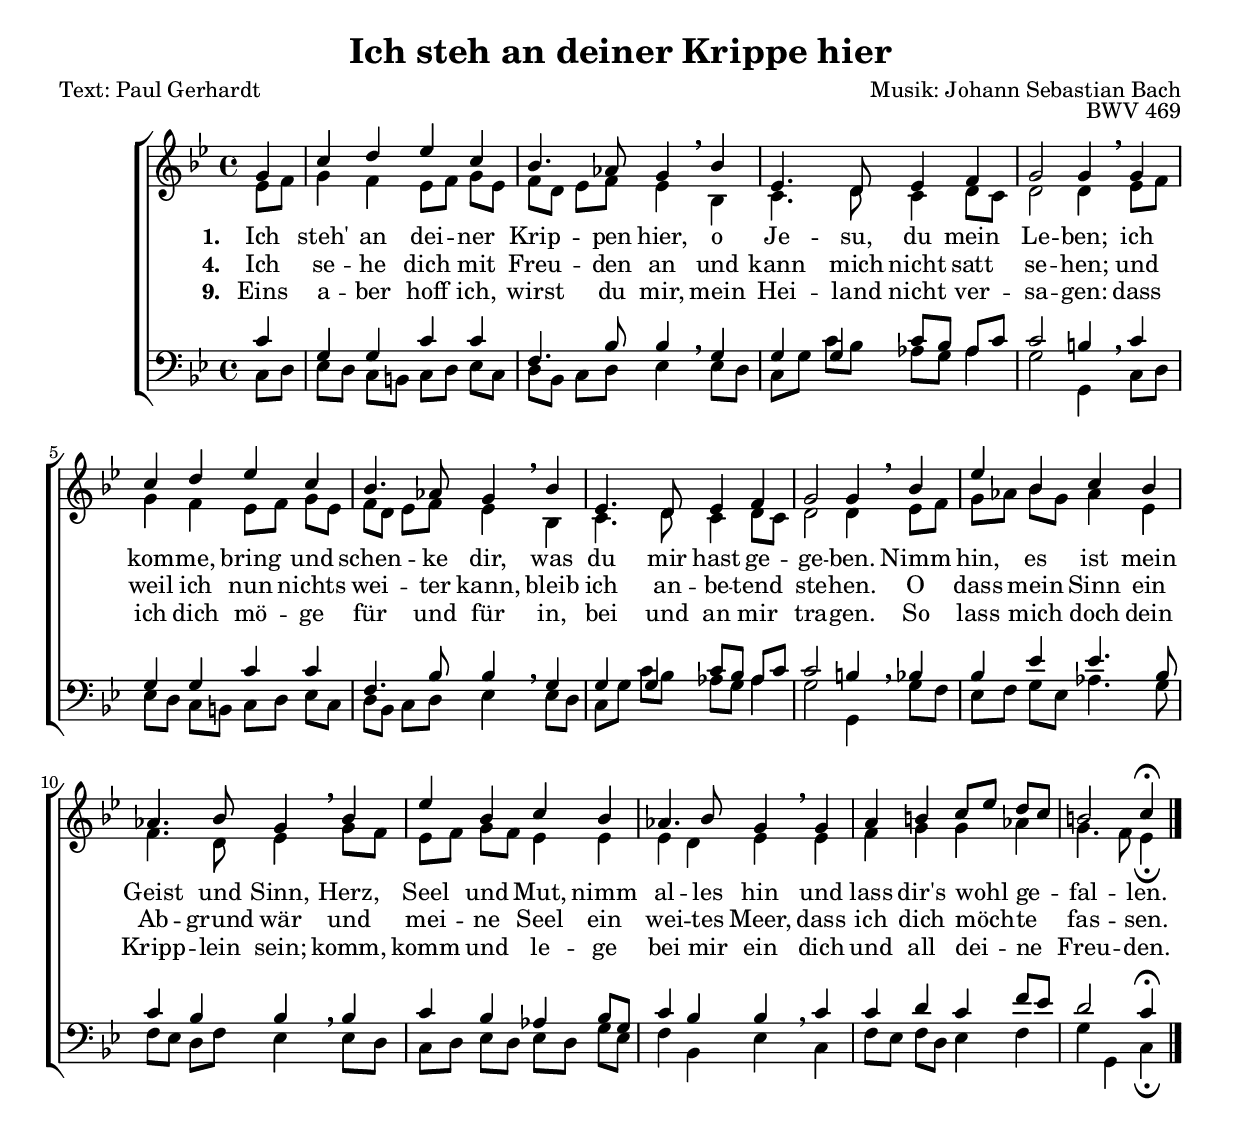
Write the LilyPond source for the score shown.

\version "2.12.3"
\include "deutsch.ly"


snotes = \relative c'' {
  \partial 4
  g4
  c d es c
  b4. as8 g4 \breathe b
  es,4. d8 es4 f
  g2 g4 \breathe g
  c d es c
  b4. as8 g4 \breathe b
  es,4. d8 es4 f
  g2 g4 \breathe b
  es b c b
  as4. b8 g4 \breathe b
  es b c b
  as4. b8 g4 \breathe g
  a h c8[ es] d[ c]
  \partial 2.
  h2 c4\fermata
  \bar "|."
}

anotes = \relative c' {
  \partial 4
  es8[ f]
  g4 f es8[ f] g[ es]
  f[ d] es[ f] es4 \breathe b
  c4. d8 c4 d8[ c]
  d2 d4 \breathe es8[ f]
  g4 f es8[ f] g[ es]
  f[ d] es[ f] es4 \breathe b
  c4. d8 c4 d8[ c]
  d2 d4 \breathe es8[ f]
  g[ as] b[ g] as4 es
  f4. d8 es4 \breathe g8[ f]
  es[ f] g[ f] es4 es
  es d es \breathe es
  f g g as
  \partial 2.
  g4. f8 es4\fermata
}

tnotes = \relative c' {
  \partial 4
  c4
  g g c c
  f,4. b8 b4 \breathe g
  g g c8[ b] as[ c]
  c2 h4 \breathe c
  g g c c
  f,4. b8 b4 \breathe g
  g g c8[ b] as[ c]
  c2 h4 \breathe b
  b es es4. b8
  c4 b b \breathe b
  c b as b8[ g]
  c4 b b \breathe c
  c d c f8[ es]
  \partial 2.
  d2 c4 \fermata
}

bnotes = \relative c {
  \partial 4
  \repeat unfold 2 {
    c8[ d]
    es[ d] c[ h] c[ d] es[ c]
    d[ b] c[ d] es4 \breathe es8[ d]
    c[ g'] c[ b] as[ g] as4
    g2 g,4 \breathe }
  g'8[ f]
  es[ f] g[ es] as4. g8
  f8[ es] d[ f] es4 \breathe es8[ d]
  c[ d] es[ d] es[ d] g[ es]
  f4 b, es c
  f8[ es] f[ d] es4 f
  \partial 2.
  g g, c\fermata
}

choraltextone = \lyricmode {
  \set stanza = #"1. "
  Ich steh' an dei -- ner Krip -- pen hier,
  o Je -- su, du mein Le -- ben;
  ich kom -- me, bring und schen -- ke dir,
  was du mir hast ge -- ge -- ben.
  Nimm hin, es ist mein Geist und Sinn,
  Herz, Seel und Mut, nimm al -- les hin
  und lass dir's wohl ge -- fal -- len.
}

choraltextfour = \lyricmode {
  \set stanza = #"4. "
  Ich se -- he dich mit Freu -- den an
  und kann mich nicht satt se -- hen;
  und weil ich nun nichts wei -- ter kann,
  bleib ich an -- be -- tend ste -- hen.
  O dass mein Sinn ein Ab -- grund wär
  und mei -- ne Seel ein wei -- tes Meer,
  dass ich dich möch -- te fas -- sen.
}

choraltextnine = \lyricmode {
  \set stanza = #"9. "
  Eins a -- ber hoff ich, wirst du mir,
  mein Hei -- land nicht ver -- sa -- gen:
  dass ich dich mö -- ge für und für
  in, bei und an mir tra -- gen.
  So lass mich doch dein Kripp -- lein sein;
  komm, komm und le -- ge bei mir ein
  dich und all dei -- ne Freu -- den.
}

spart = {
  \new Staff <<
    \new Voice = "s" {
      \key g \minor
      \autoBeamOff
      \snotes
    }
    \new Lyrics \lyricsto "s" \choraltextone
    \new Lyrics \lyricsto "s" \choraltextfour
    \new Lyrics \lyricsto "s" \choraltextnine
  >>
  
}



\bookpart {
  
  \header {
    title = "Ich steh an deiner Krippe hier"
    composer = "Musik: Johann Sebastian Bach"
    poet = "Text: Paul Gerhardt"
    opus = "BWV 469"
  }
  
  #(set-global-staff-size 19)

  \score {
    \new ChoirStaff <<
      \new Staff <<
        \key g \minor
        \new Voice = "s" {
          \autoBeamOff
          \voiceOne
          \snotes
        }
        \new Voice = "a" {
          \autoBeamOff
          \voiceTwo
          \anotes
        }
        \new Lyrics \lyricsto "s" \choraltextone
        \new Lyrics \lyricsto "s" \choraltextfour
        \new Lyrics \lyricsto "s" \choraltextnine
      >>
      
      \new Staff <<
        \key g \minor
        \clef bass
        \new Voice = "t" {
          
          \autoBeamOff
          \voiceOne
          \tnotes
        }
        
        \new Voice = "b" {
          \autoBeamOff
          \voiceTwo
          \bnotes
        }
      >>
      
    >>
  }
}
          
  

  
